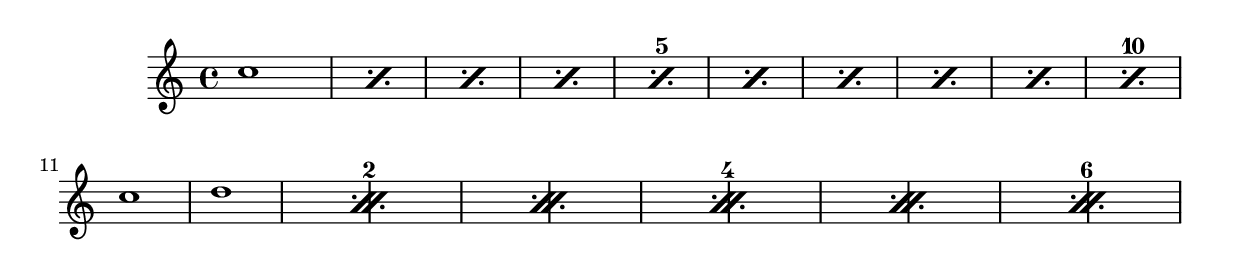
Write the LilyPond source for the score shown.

%% Do not edit this file; it is automatically
%% generated from LSR http://lsr.dsi.unimi.it
%% This file is in the public domain.
\version "2.13.39"

\header {
  lsrtags = "repeats, tweaks-and-overrides"

%% Translation of GIT committish: 5160eccb26cee0bfd802d844233e4a8d795a1e94
  texidoces = "
Se pueden mostrar los contadores de las repeticiones del tipo
porcentaje a intervalos regulares mediante el establecimiento de
la propiedad de contexto @code{repeatCountVisibility}.

"
  doctitlees = "Visibilidad del contador de repeticiones de tipo porcentaje"


%% Translation of GIT committish: 0a868be38a775ecb1ef935b079000cebbc64de40
  texidocde = "
Prozentwiederholungszähler können in regelmäßigen Intervallen angezeigt
werden, indem man die Eigenschaft @code{repeatCountVisibility} beeinflusst.
"
  doctitlede = "Sichtbarkeit von Prozent-Wiederholungen"

%% Translation of GIT committish: a5bde6d51a5c88e952d95ae36c61a5efc22ba441
  texidocfr = "
Le numéro de mesure répétée sera imprimé à intervalle régulier si vous
déterminez la propriété de contexte @code{repeatCountVisibility}.

"
  doctitlefr = "Affichage du numéro de répétition en pourcent"


  texidoc = "
Percent repeat counters can be shown at regular intervals by setting
the context property @code{repeatCountVisibility}.

"
  doctitle = "Percent repeat count visibility"
} % begin verbatim

\relative c'' {
  \set countPercentRepeats = ##t
  \set repeatCountVisibility = #(every-nth-repeat-count-visible 5)
  \repeat percent 10 { c1 } \break
  \set repeatCountVisibility = #(every-nth-repeat-count-visible 2)
  \repeat percent 6 { c1 d1 }
}
